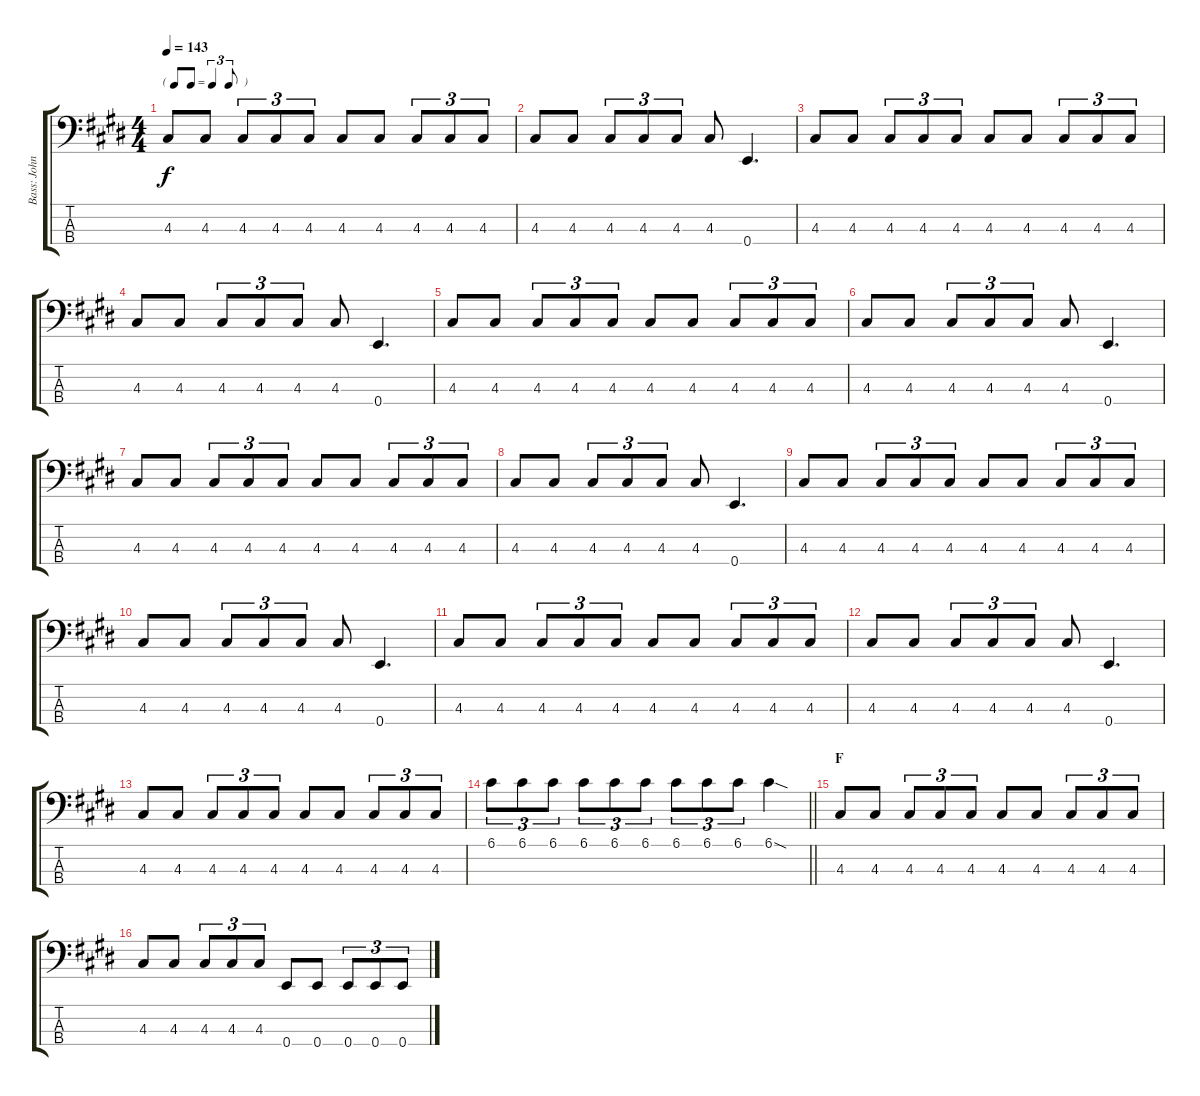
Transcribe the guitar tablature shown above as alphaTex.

\track ("Bass: John" "Bass: John") {instrument electricbasspick}
\staff {score tabs}
\tuning (G2 D2 A1 E1) {hide}
\ts (4 4)
\tf triplet8th
\tempo 143
\clef f4
\ks e
4.3.8{dy f} 4.3.8 4.3.8{tu (3 2)} 4.3.8{tu (3 2)} 4.3.8{tu (3 2)} 4.3.8 4.3.8 4.3.8{tu (3 2)} 4.3.8{tu (3 2)} 4.3.8{tu (3 2)} |
4.3.8 4.3.8 4.3.8{tu (3 2)} 4.3.8{tu (3 2)} 4.3.8{tu (3 2)} 4.3.8 0.4.4{d} |
4.3.8 4.3.8 4.3.8{tu (3 2)} 4.3.8{tu (3 2)} 4.3.8{tu (3 2)} 4.3.8 4.3.8 4.3.8{tu (3 2)} 4.3.8{tu (3 2)} 4.3.8{tu (3 2)} |
4.3.8 4.3.8 4.3.8{tu (3 2)} 4.3.8{tu (3 2)} 4.3.8{tu (3 2)} 4.3.8 0.4.4{d} |
4.3.8 4.3.8 4.3.8{tu (3 2)} 4.3.8{tu (3 2)} 4.3.8{tu (3 2)} 4.3.8 4.3.8 4.3.8{tu (3 2)} 4.3.8{tu (3 2)} 4.3.8{tu (3 2)} |
4.3.8 4.3.8 4.3.8{tu (3 2)} 4.3.8{tu (3 2)} 4.3.8{tu (3 2)} 4.3.8 0.4.4{d} |
4.3.8 4.3.8 4.3.8{tu (3 2)} 4.3.8{tu (3 2)} 4.3.8{tu (3 2)} 4.3.8 4.3.8 4.3.8{tu (3 2)} 4.3.8{tu (3 2)} 4.3.8{tu (3 2)} |
4.3.8 4.3.8 4.3.8{tu (3 2)} 4.3.8{tu (3 2)} 4.3.8{tu (3 2)} 4.3.8 0.4.4{d} |
4.3.8 4.3.8 4.3.8{tu (3 2)} 4.3.8{tu (3 2)} 4.3.8{tu (3 2)} 4.3.8 4.3.8 4.3.8{tu (3 2)} 4.3.8{tu (3 2)} 4.3.8{tu (3 2)} |
4.3.8 4.3.8 4.3.8{tu (3 2)} 4.3.8{tu (3 2)} 4.3.8{tu (3 2)} 4.3.8 0.4.4{d} |
4.3.8 4.3.8 4.3.8{tu (3 2)} 4.3.8{tu (3 2)} 4.3.8{tu (3 2)} 4.3.8 4.3.8 4.3.8{tu (3 2)} 4.3.8{tu (3 2)} 4.3.8{tu (3 2)} |
4.3.8 4.3.8 4.3.8{tu (3 2)} 4.3.8{tu (3 2)} 4.3.8{tu (3 2)} 4.3.8 0.4.4{d} |
4.3.8 4.3.8 4.3.8{tu (3 2)} 4.3.8{tu (3 2)} 4.3.8{tu (3 2)} 4.3.8 4.3.8 4.3.8{tu (3 2)} 4.3.8{tu (3 2)} 4.3.8{tu (3 2)} |
\barLineRight lightlight
6.1.8{tu (3 2)} 6.1.8{tu (3 2)} 6.1.8{tu (3 2)} 6.1.8{tu (3 2)} 6.1.8{tu (3 2)} 6.1.8{tu (3 2)} 6.1.8{tu (3 2)} 6.1.8{tu (3 2)} 6.1.8{tu (3 2)} 6.1{sod}.4 |
\section ("" "F")
4.3.8 4.3.8 4.3.8{tu (3 2)} 4.3.8{tu (3 2)} 4.3.8{tu (3 2)} 4.3.8 4.3.8 4.3.8{tu (3 2)} 4.3.8{tu (3 2)} 4.3.8{tu (3 2)} |
4.3.8 4.3.8 4.3.8{tu (3 2)} 4.3.8{tu (3 2)} 4.3.8{tu (3 2)} 0.4.8 0.4.8 0.4.8{tu (3 2)} 0.4.8{tu (3 2)} 0.4.8{tu (3 2)}
